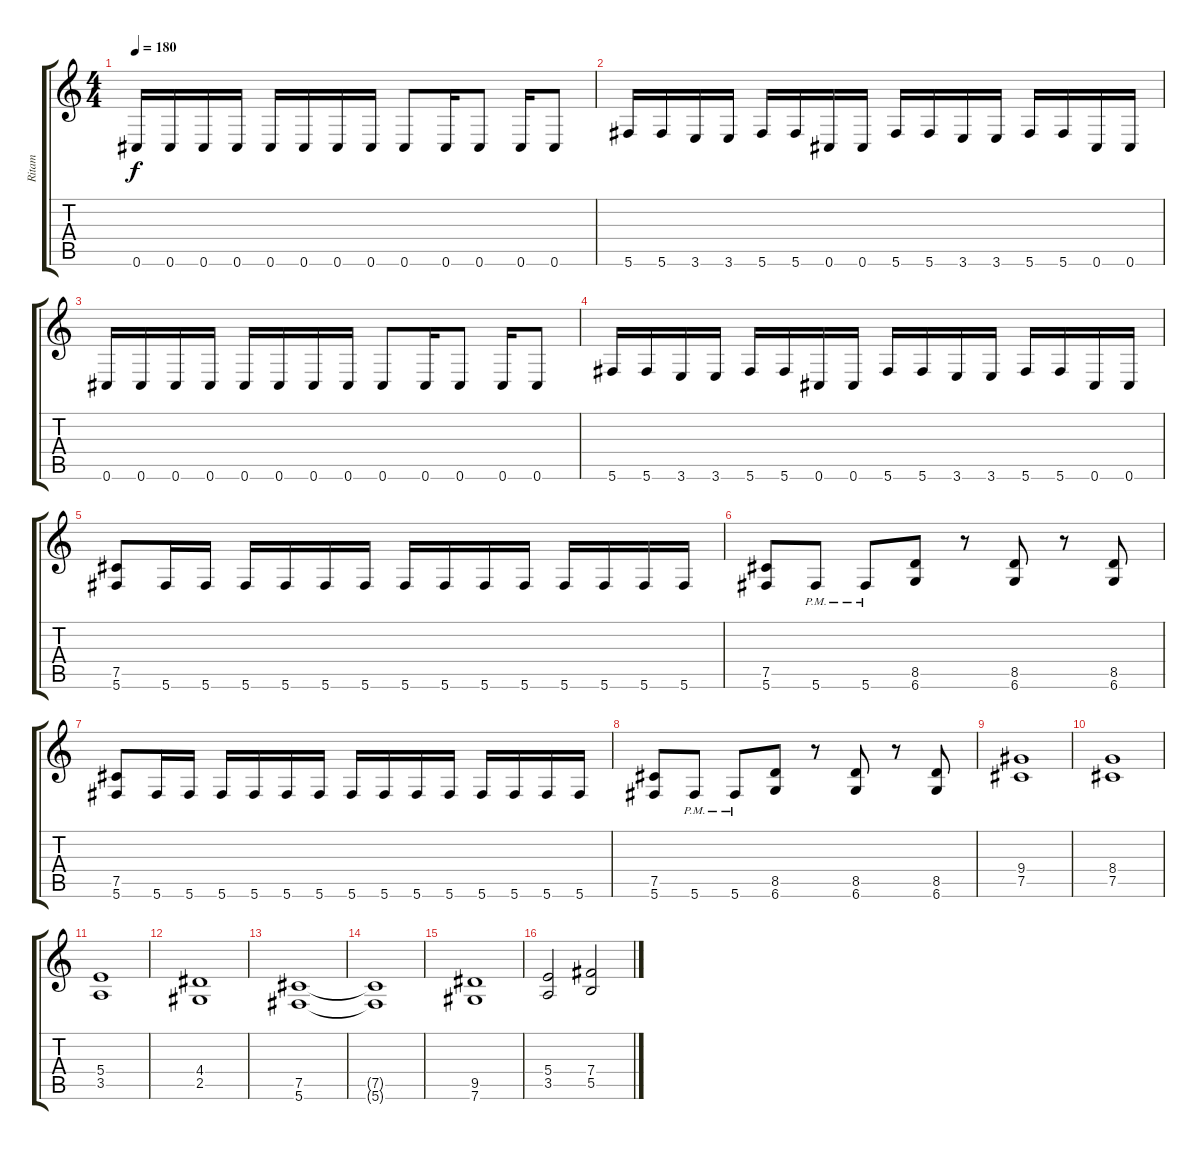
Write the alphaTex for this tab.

\track ("Ritam" "Ritam") {instrument distortionguitar}
\staff {score tabs}
\tuning (Db4 Ab3 E3 B2 Gb2 Db2) {hide}
\ts (4 4)
\tempo 180
\clef g2
\ks c
0.6.16{dy f} 0.6.16 0.6.16 0.6.16 0.6.16 0.6.16 0.6.16 0.6.16 0.6.8 0.6.16 0.6.8 0.6.16 0.6.8 |
5.6.16 5.6.16 3.6.16 3.6.16 5.6.16 5.6.16 0.6.16 0.6.16 5.6.16 5.6.16 3.6.16 3.6.16 5.6.16 5.6.16 0.6.16 0.6.16 |
0.6.16 0.6.16 0.6.16 0.6.16 0.6.16 0.6.16 0.6.16 0.6.16 0.6.8 0.6.16 0.6.8 0.6.16 0.6.8 |
5.6.16 5.6.16 3.6.16 3.6.16 5.6.16 5.6.16 0.6.16 0.6.16 5.6.16 5.6.16 3.6.16 3.6.16 5.6.16 5.6.16 0.6.16 0.6.16 |
(7.5 5.6).8 5.6.16 5.6.16 5.6.16 5.6.16 5.6.16 5.6.16 5.6.16 5.6.16 5.6.16 5.6.16 5.6.16 5.6.16 5.6.16 5.6.16 |
(7.5 5.6).8 5.6{pm}.8 5.6{pm}.8 (8.5 6.6).8 r.8 (8.5 6.6).8 r.8 (8.5 6.6).8 |
(7.5 5.6).8 5.6.16 5.6.16 5.6.16 5.6.16 5.6.16 5.6.16 5.6.16 5.6.16 5.6.16 5.6.16 5.6.16 5.6.16 5.6.16 5.6.16 |
(7.5 5.6).8 5.6{pm}.8 5.6{pm}.8 (8.5 6.6).8 r.8 (8.5 6.6).8 r.8 (8.5 6.6).8 |
(9.4 7.5).1 |
(8.4 7.5).1 |
(5.4 3.5).1 |
(4.4 2.5).1 |
(7.5 5.6).1 |
(7.5{t} 5.6{t}).1 |
(9.5 7.6).1 |
(5.4 3.5).2 (7.4 5.5).2
